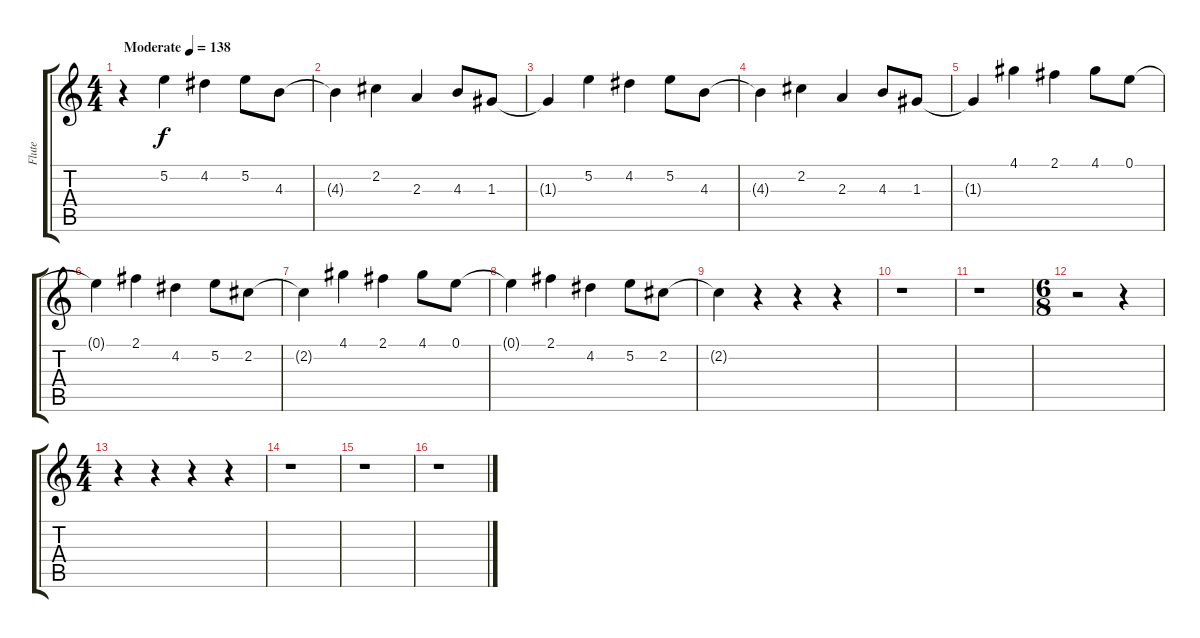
\track ("Flute" "Flute") {instrument flute}
\staff {score tabs}
\tuning (E5 B4 G4 D4 A3 E3) {hide}
\ts (4 4)
\tempo (138 "Moderate")
\clef g2
\ks c
r.4{dy f instrument flute} 5.2.4 4.2.4 5.2.8 4.3.8 |
4.3{t}.4 2.2.4 2.3.4 4.3.8 1.3.8 |
1.3{t}.4 5.2.4 4.2.4 5.2.8 4.3.8 |
4.3{t}.4 2.2.4 2.3.4 4.3.8 1.3.8 |
1.3{t}.4 4.1.4 2.1.4 4.1.8 0.1.8 |
0.1{t}.4 2.1.4 4.2.4 5.2.8 2.2.8 |
2.2{t}.4 4.1.4 2.1.4 4.1.8 0.1.8 |
0.1{t}.4 2.1.4 4.2.4 5.2.8 2.2.8 |
2.2{t}.4 r.4 r.4 r.4 |
r.1 |
r.1 |
\ts (6 8)
r.2 r.4 |
\ts (4 4)
r.4 r.4 r.4 r.4 |
r.1 |
r.1 |
r.1
